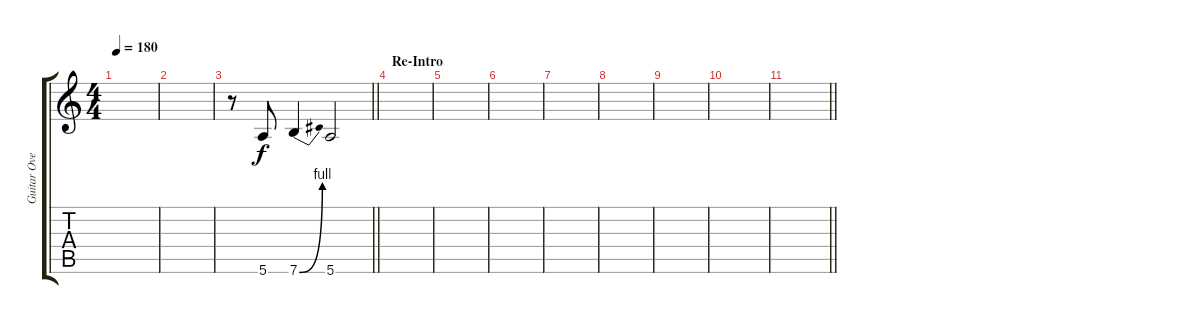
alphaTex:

\track ("Guitar Overdub" "Guitar Ove") {instrument distortionguitar}
\staff {score tabs}
\tuning (E4 B3 G3 D3 A2 E2) {hide}
\ts (4 4)
\tempo 180
\clef g2
\ks c
|
|
\barLineRight lightlight
r.8 5.6.8 7.6{be (bend 0 0 60 4)}.4 5.6.2 |
\section ("" "Re-Intro")
|
|
|
|
|
|
|
\barLineRight lightlight
